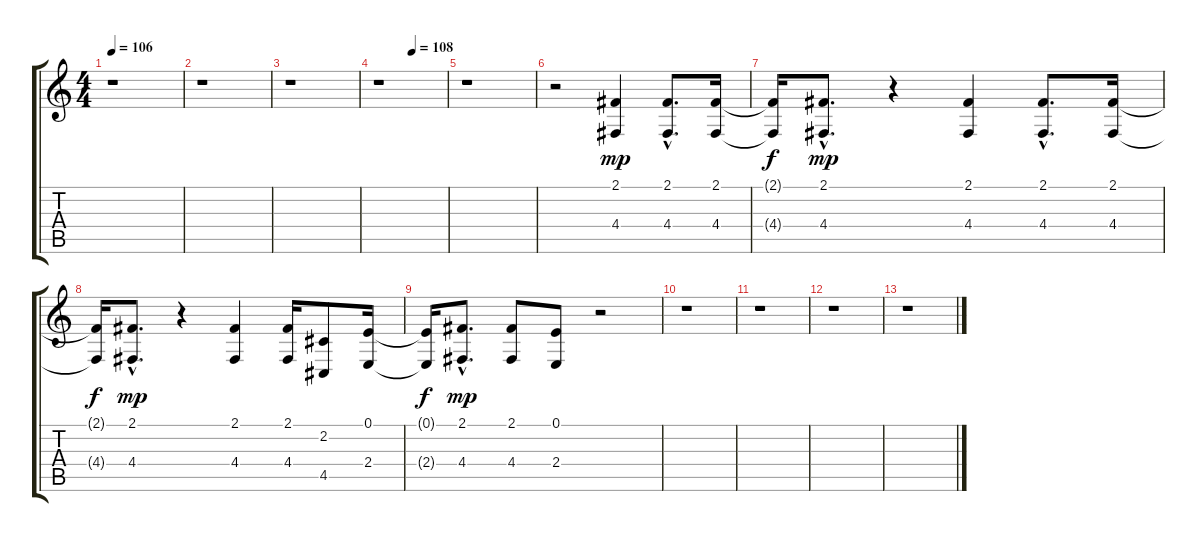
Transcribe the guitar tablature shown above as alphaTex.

\track "" {instrument clarinet}
\staff {score tabs}
\tuning (E4 B3 G3 D3 A2 E2) {hide}
\ts (4 4)
\tempo 106
\clef g2
\ks c
r.1{dy f} |
r.1 |
r.1 |
\tempo (108 0.5)
r.1 |
r.1 |
r.2 (2.1 4.4).4{dy mp} (2.1{hac} 4.4{hac}).8{d} (2.1 4.4).16 |
(2.1{t} 4.4{t}).16{dy f} (2.1{hac} 4.4{hac}).8{d dy mp} r.4 (2.1 4.4).4 (2.1{hac} 4.4{hac}).8{d} (2.1 4.4).16 |
(2.1{t} 4.4{t}).16{dy f} (2.1{hac} 4.4{hac}).8{d dy mp} r.4 (2.1 4.4).4 (2.1 4.4).16 (2.2 4.5).8 (0.1 2.4).16 |
(0.1{t} 2.4{t}).16{dy f} (2.1{hac} 4.4{hac}).8{d dy mp} (2.1 4.4).8 (0.1 2.4).8 r.2 |
r.1 |
r.1 |
r.1 |
r.1
